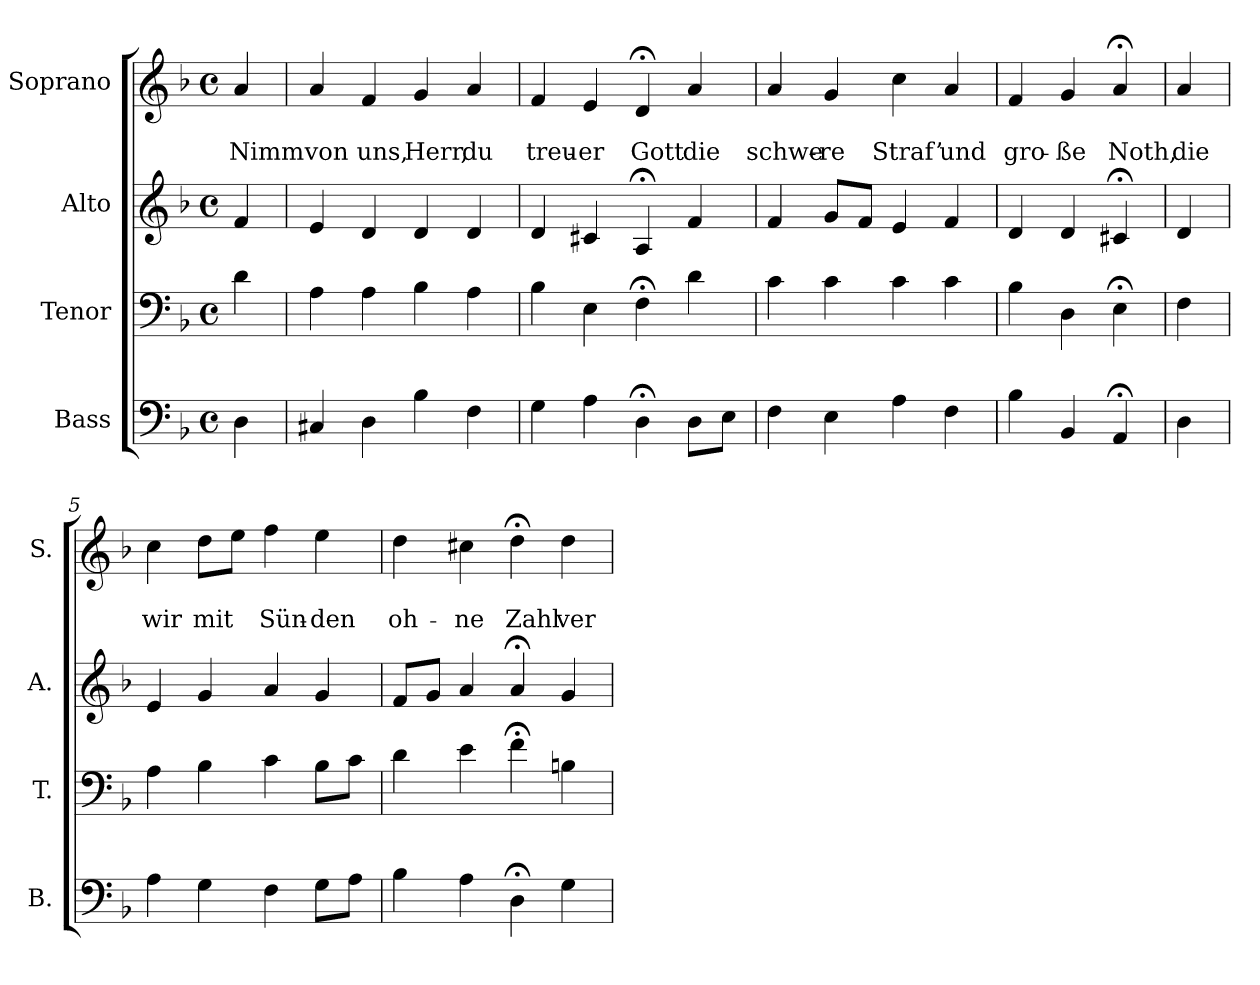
**kern	**kern	**kern	**kern	**text	**text
*part4	*part3	*part2	*part1	*part1	*part1
*staff4	*staff3	*staff2	*staff1	*staff1	*staff1
*I"Bass	*I"Tenor	*I"Alto	*I"Soprano	*	*
*I'B.	*I'T.	*I'A.	*I'S.	*	*
*clefF4	*clefF4	*clefG2	*clefG2	*	*
*k[b-]	*k[b-]	*k[b-]	*k[b-]	*	*
*d:	*d:	*d:	*d:	*	*
*M4/4	*M4/4	*M4/4	*M4/4	*	*
*met(c)	*met(c)	*met(c)	*met(c)	*	*
=	=	=	=	=	=
4D\	4d\	4f/	4a/	.	Nimm
=1	=1	=1	=1	=1	=1
4C#X/	4A\	4e/	4a/	.	von
4D\	4A\	4d/	4f/	.	uns,
4B-\	4B-\	4d/	4g/	.	Herr,
4F\	4A\	4d/	4a/	.	du
=2	=2	=2	=2	=2	=2
4G\	4B-\	4d/	4f/	.	treu-
4A\	4E\	4c#X/	4e/	.	-er
4D;<\	4F;<\	4A;</	4d;</	.	Gott
8D\L	4d\	4f/	4a/	.	die
8E\J	.	.	.	.	.
=3	=3	=3	=3	=3	=3
4F\	4c\	4f/	4a/	.	schwe-
4E\	4c\	8g/L	4g/	.	-re
.	.	8f/J	.	.	.
4A\	4c\	4e/	4cc\	.	Straf’
4F\	4c\	4f/	4a/	.	und
=4	=4	=4	=4	=4	=4
4B-\	4B-\	4d/	4f/	.	gro-
4BB-/	4D\	4d/	4g/	.	-ße
4AA;</	4E;<\	4c#X;</	4a;</	.	Noth,
!!LO:LB:g=z
=4a	=4a	=4a	=4a	=4a	=4a
4D\	4F\	4d/	4a/	.	die
=5	=5	=5	=5	=5	=5
4A\	4A\	4e/	4cc\	.	wir
4G\	4B-\	4g/	8dd\L	.	mit
.	.	.	8ee\J	.	.
4F\	4c\	4a/	4ff\	.	Sün-
8G\L	8B-\L	4g/	4ee\	.	-den
8A\J	8c\J	.	.	.	.
=6	=6	=6	=6	=6	=6
4B-\	4d\	8f/L	4dd\	.	oh-
.	.	8g/J	.	.	.
4A\	4e\	4a/	4cc#X\	.	-ne
4D;<\	4f;<\	4a;</	4dd;<\	.	Zahl
4G\	4Bn\	4g/	4dd\	.	ver-
=	=	=	=	=	=
*-	*-	*-	*-	*-	*-
